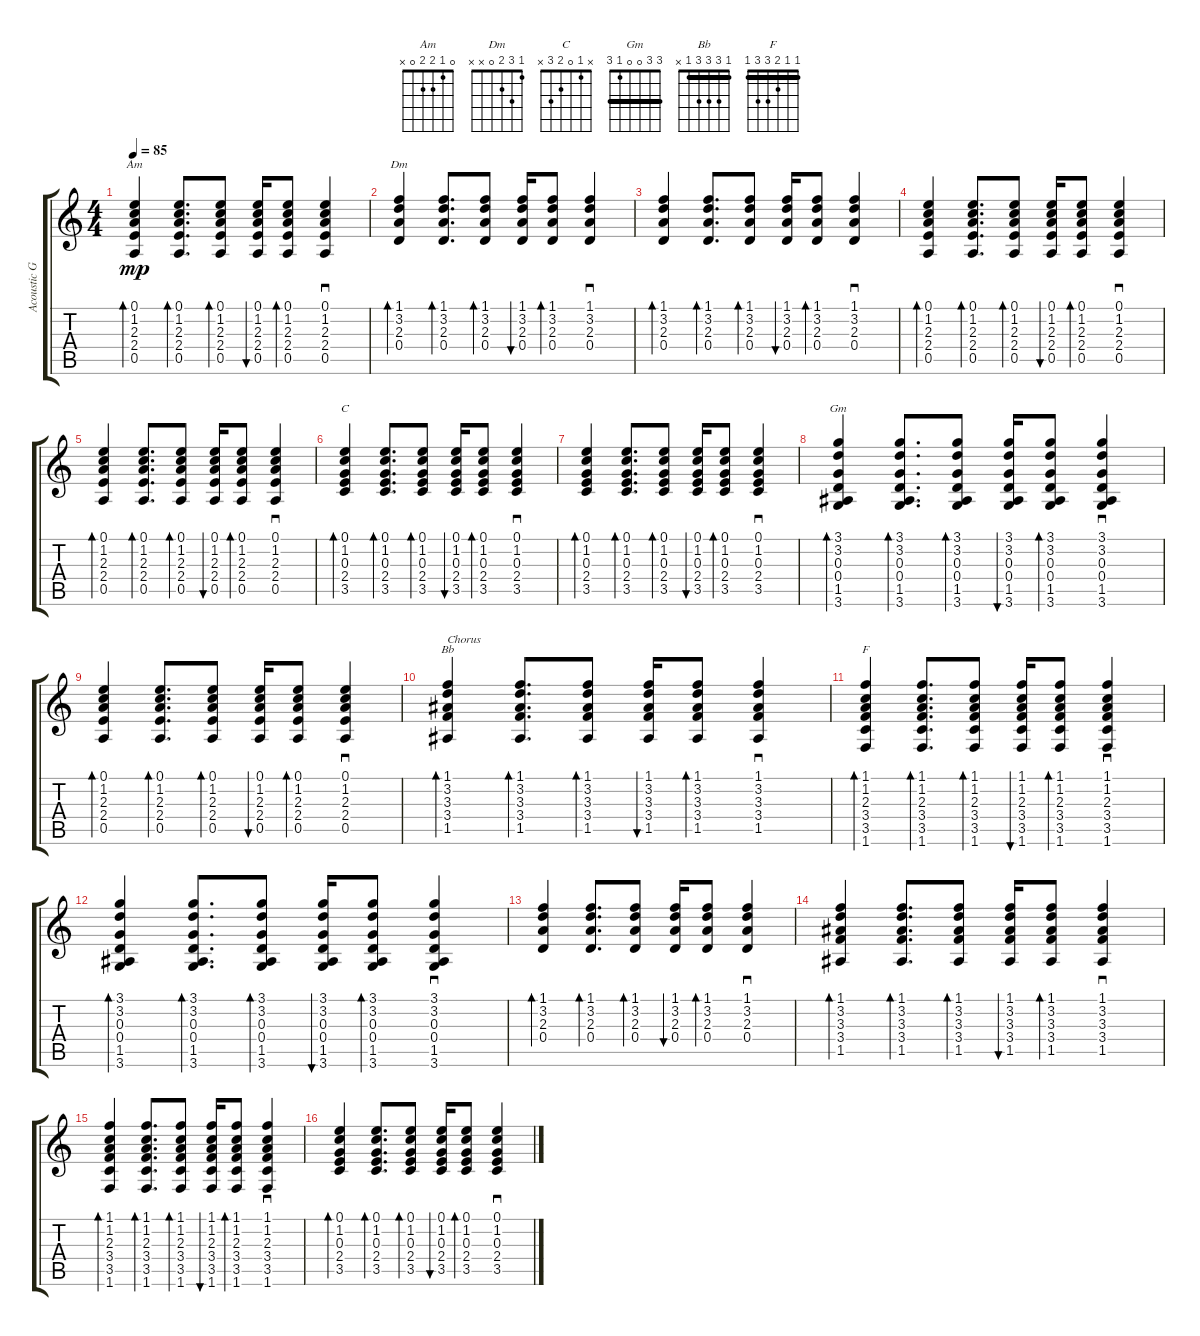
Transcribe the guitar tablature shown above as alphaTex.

\track ("Acoustic Guitar 2 (Solo)" "Acoustic G") {instrument acousticguitarnylon}
\staff {score tabs}
\tuning (E4 B3 G3 D3 A2 E2) {hide}
\chord ("Am" 0 1 2 2 0 x)
\chord ("Dm" 1 3 2 0 x x)
\chord ("C" x 1 0 2 3 x)
\chord ("Gm" 3 3 0 0 1 3) {barre 3}
\chord ("Bb" 1 3 3 3 1 x) {barre 1}
\chord ("F" 1 1 2 3 3 1) {barre 1}
\ts (4 4)
\tempo 85
\clef g2
\ks c
(0.1 1.2 2.3 2.4 0.5).4{bd 30 ch "Am" dy mp} (0.1 1.2 2.3 2.4 0.5).8{d bd 30} (0.1 1.2 2.3 2.4 0.5).8{bd 30} (0.1 1.2 2.3 2.4 0.5).16{bu 30} (0.1 1.2 2.3 2.4 0.5).8{bd 30} (0.1 1.2 2.3 2.4 0.5).4{sd} |
(1.1 3.2 2.3 0.4).4{bd 30 ch "Dm"} (1.1 3.2 2.3 0.4).8{d bd 30} (1.1 3.2 2.3 0.4).8{bd 30} (1.1 3.2 2.3 0.4).16{bu 30} (1.1 3.2 2.3 0.4).8{bd 30} (1.1 3.2 2.3 0.4).4{sd} |
(1.1 3.2 2.3 0.4).4{bd 30} (1.1 3.2 2.3 0.4).8{d bd 30} (1.1 3.2 2.3 0.4).8{bd 30} (1.1 3.2 2.3 0.4).16{bu 30} (1.1 3.2 2.3 0.4).8{bd 30} (1.1 3.2 2.3 0.4).4{sd} |
(0.1 1.2 2.3 2.4 0.5).4{bd 30} (0.1 1.2 2.3 2.4 0.5).8{d bd 30} (0.1 1.2 2.3 2.4 0.5).8{bd 30} (0.1 1.2 2.3 2.4 0.5).16{bu 30} (0.1 1.2 2.3 2.4 0.5).8{bd 30} (0.1 1.2 2.3 2.4 0.5).4{sd} |
(0.1 1.2 2.3 2.4 0.5).4{bd 30} (0.1 1.2 2.3 2.4 0.5).8{d bd 30} (0.1 1.2 2.3 2.4 0.5).8{bd 30} (0.1 1.2 2.3 2.4 0.5).16{bu 30} (0.1 1.2 2.3 2.4 0.5).8{bd 30} (0.1 1.2 2.3 2.4 0.5).4{sd} |
(0.1 1.2 0.3 2.4 3.5).4{bd 30 ch "C"} (0.1 1.2 0.3 2.4 3.5).8{d bd 30} (0.1 1.2 0.3 2.4 3.5).8{bd 30} (0.1 1.2 0.3 2.4 3.5).16{bu 30} (0.1 1.2 0.3 2.4 3.5).8{bd 30} (0.1 1.2 0.3 2.4 3.5).4{sd} |
(0.1 1.2 0.3 2.4 3.5).4{bd 30} (0.1 1.2 0.3 2.4 3.5).8{d bd 30} (0.1 1.2 0.3 2.4 3.5).8{bd 30} (0.1 1.2 0.3 2.4 3.5).16{bu 30} (0.1 1.2 0.3 2.4 3.5).8{bd 30} (0.1 1.2 0.3 2.4 3.5).4{sd} |
(3.1 3.2 0.3 0.4 1.5 3.6).4{bd 30 ch "Gm"} (3.1 3.2 0.3 0.4 1.5 3.6).8{d bd 30} (3.1 3.2 0.3 0.4 1.5 3.6).8{bd 30} (3.1 3.2 0.3 0.4 1.5 3.6).16{bu 30} (3.1 3.2 0.3 0.4 1.5 3.6).8{bd 30} (3.1 3.2 0.3 0.4 1.5 3.6).4{sd} |
(0.1 1.2 2.3 2.4 0.5).4{bd 30} (0.1 1.2 2.3 2.4 0.5).8{d bd 30} (0.1 1.2 2.3 2.4 0.5).8{bd 30} (0.1 1.2 2.3 2.4 0.5).16{bu 30} (0.1 1.2 2.3 2.4 0.5).8{bd 30} (0.1 1.2 2.3 2.4 0.5).4{sd} |
(1.1 3.2 3.3 3.4 1.5).4{bd 30 ch "Bb" txt "Chorus"} (1.1 3.2 3.3 3.4 1.5).8{d bd 30} (1.1 3.2 3.3 3.4 1.5).8{bd 30} (1.1 3.2 3.3 3.4 1.5).16{bu 30} (1.1 3.2 3.3 3.4 1.5).8{bd 30} (1.1 3.2 3.3 3.4 1.5).4{sd} |
(1.1 1.2 2.3 3.4 3.5 1.6).4{bd 30 ch "F"} (1.1 1.2 2.3 3.4 3.5 1.6).8{d bd 30} (1.1 1.2 2.3 3.4 3.5 1.6).8{bd 30} (1.1 1.2 2.3 3.4 3.5 1.6).16{bu 30} (1.1 1.2 2.3 3.4 3.5 1.6).8{bd 30} (1.1 1.2 2.3 3.4 3.5 1.6).4{sd} |
(3.1 3.2 0.3 0.4 1.5 3.6).4{bd 30} (3.1 3.2 0.3 0.4 1.5 3.6).8{d bd 30} (3.1 3.2 0.3 0.4 1.5 3.6).8{bd 30} (3.1 3.2 0.3 0.4 1.5 3.6).16{bu 30} (3.1 3.2 0.3 0.4 1.5 3.6).8{bd 30} (3.1 3.2 0.3 0.4 1.5 3.6).4{sd} |
(1.1 3.2 2.3 0.4).4{bd 30} (1.1 3.2 2.3 0.4).8{d bd 30} (1.1 3.2 2.3 0.4).8{bd 30} (1.1 3.2 2.3 0.4).16{bu 30} (1.1 3.2 2.3 0.4).8{bd 30} (1.1 3.2 2.3 0.4).4{sd} |
(1.1 3.2 3.3 3.4 1.5).4{bd 30} (1.1 3.2 3.3 3.4 1.5).8{d bd 30} (1.1 3.2 3.3 3.4 1.5).8{bd 30} (1.1 3.2 3.3 3.4 1.5).16{bu 30} (1.1 3.2 3.3 3.4 1.5).8{bd 30} (1.1 3.2 3.3 3.4 1.5).4{sd} |
(1.1 1.2 2.3 3.4 3.5 1.6).4{bd 30} (1.1 1.2 2.3 3.4 3.5 1.6).8{d bd 30} (1.1 1.2 2.3 3.4 3.5 1.6).8{bd 30} (1.1 1.2 2.3 3.4 3.5 1.6).16{bu 30} (1.1 1.2 2.3 3.4 3.5 1.6).8{bd 30} (1.1 1.2 2.3 3.4 3.5 1.6).4{sd} |
(0.1 1.2 0.3 2.4 3.5).4{bd 30} (0.1 1.2 0.3 2.4 3.5).8{d bd 30} (0.1 1.2 0.3 2.4 3.5).8{bd 30} (0.1 1.2 0.3 2.4 3.5).16{bu 30} (0.1 1.2 0.3 2.4 3.5).8{bd 30} (0.1 1.2 0.3 2.4 3.5).4{sd}
